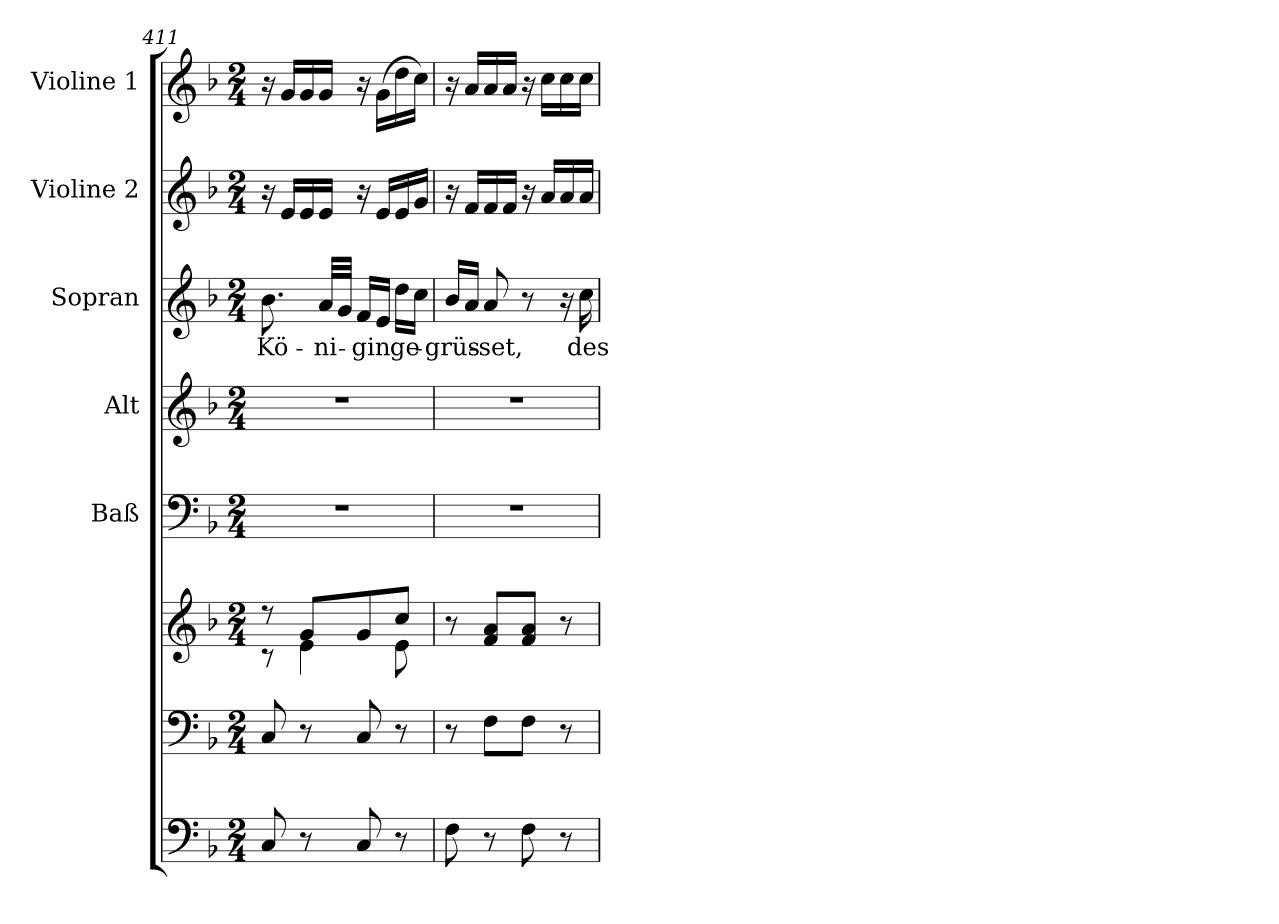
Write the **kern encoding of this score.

**kern	**kern	**kern	**kern	**kern	**kern	**text	**kern	**kern
*part7	*part6	*part6	*part5	*part4	*part3	*part3	*part2	*part1
*staff8	*staff7	*staff6	*staff5	*staff4	*staff3	*staff3	*staff2	*staff1
*	*	*	*I"Baß	*I"Alt	*I"Sopran	*	*I"Violine 2	*I"Violine 1
*	*	*	*	*	*	*	*I'Vln	*I'Vln
*clefF4	*clefF4	*clefG2	*clefF4	*clefG2	*clefG2	*	*clefG2	*clefG2
*ITrd7c12	*	*	*	*	*	*	*	*
*k[b-]	*k[b-]	*k[b-]	*k[b-]	*k[b-]	*k[b-]	*	*k[b-]	*k[b-]
*F:	*F:	*F:	*F:	*F:	*F:	*	*F:	*F:
*M2/4	*M2/4	*M2/4	*M2/4	*M2/4	*M2/4	*	*M2/4	*M2/4
=411	=411	=411	=411	=411	=411	=411	=411	=411
*	*	*^	*	*	*	*	*	*
!	!	!	!	!	!	!	!LO:LY:b	!	!
8CC/	8C/	8r	8r	2r	2r	8.b-\	Kö-	16r	16r
.	.	.	.	.	.	.	.	16e/LL	16g/LL
8r	8r	8g/L	4e\	.	.	.	.	16e/	16g/
!	!	!	!	!	!	!	!LO:LY:b	!	!
.	.	.	.	.	.	32a/LLL	-ni-	16e/JJ	16g/JJ
.	.	.	.	.	.	32g/JJJ	.	.	.
!	!	!	!	!	!	!	!LO:LY:b	!	!
8CC/	8C/	8g/	.	.	.	16f/LL	-gin	16r	16r
.	.	.	.	.	.	16e/JJ	.	16e/LL	(>16g\LL
!	!	!	!	!	!	!	!LO:LY:b	!	!
8r	8r	8cc/J	8e\	.	.	16dd\LL	ge-	16e/	16dd\
.	.	.	.	.	.	16cc\JJ	.	16g/JJ	16cc\JJ)
*	*	*v	*v	*	*	*	*	*	*
=412	=412	=412	=412	=412	=412	=412	=412	=412
!	!	!	!	!	!	!LO:LY:b	!	!
8FF\	8r	8r	2r	2r	16b-/LL	-grüs-	16r	16r
.	.	.	.	.	16a/JJ	.	16f/LL	16a/LL
!	!	!	!	!	!	!LO:LY:b	!	!
8r	8F\L	8f/ 8a/L	.	.	8a/	-set,	16f/	16a/
.	.	.	.	.	.	.	16f/JJ	16a/JJ
8FF\	8F\J	8f/ 8a/J	.	.	8r	.	16r	16r
.	.	.	.	.	.	.	16a/LL	16cc\LL
8r	8r	8r	.	.	16r	.	16a/	16cc\
!	!	!	!	!	!	!LO:LY:b	!	!
.	.	.	.	.	16cc\	des	16a/JJ	16cc\JJ
=	=	=	=	=	=	=	=	=
*-	*-	*-	*-	*-	*-	*-	*-	*-
